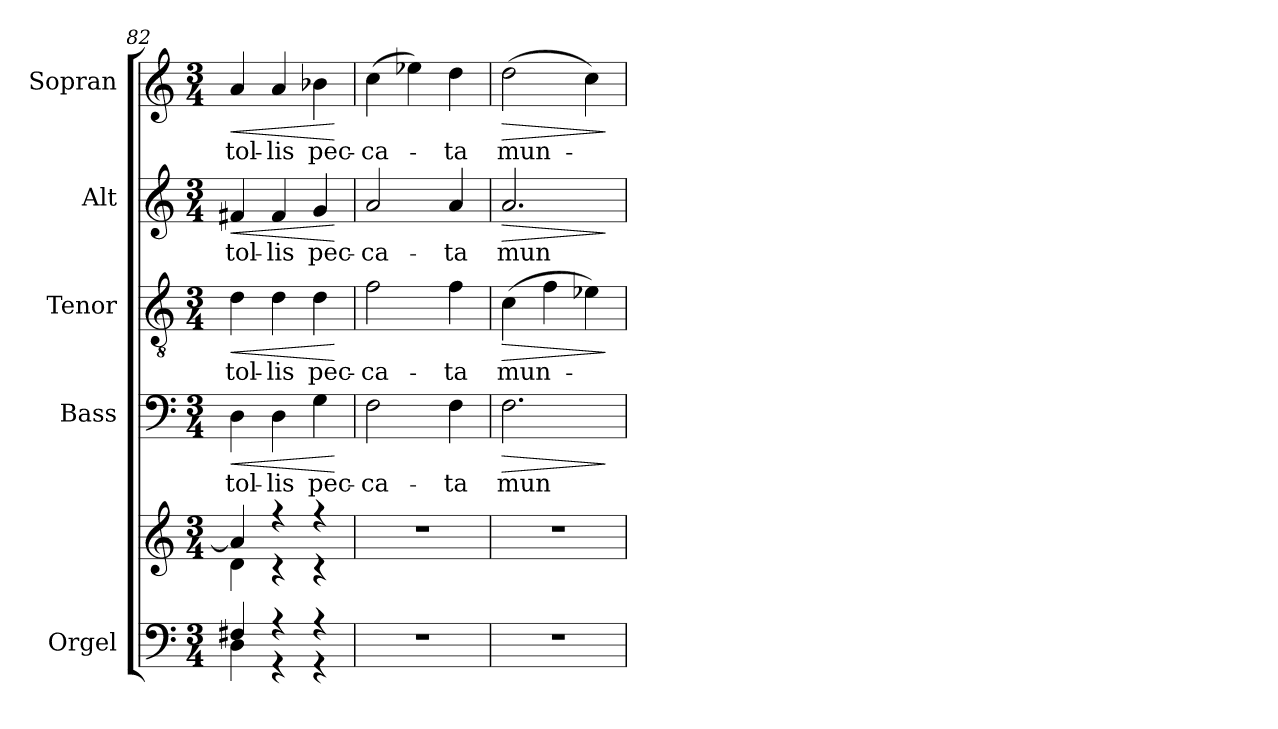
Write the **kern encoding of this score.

**kern	**kern	**kern	**text	**dynam	**kern	**text	**dynam	**kern	**text	**dynam	**kern	**text	**dynam
*part5	*part5	*part4	*part4	*part4	*part3	*part3	*part3	*part2	*part2	*part2	*part1	*part1	*part1
*staff6	*staff5	*staff4	*staff4	*staff4	*staff3	*staff3	*staff3	*staff2	*staff2	*staff2	*staff1	*staff1	*staff1
*I"Orgel	*	*I"Bass	*	*	*I"Tenor	*	*	*I"Alt	*	*	*I"Sopran	*	*
*I'Org.	*	*I'B.	*	*	*I'T.	*	*	*I'A.	*	*	*I'S.	*	*
*clefF4	*clefG2	*clefF4	*	*	*clefGv2	*	*	*clefG2	*	*	*clefG2	*	*
*k[]	*k[]	*k[]	*	*	*k[]	*	*	*k[]	*	*	*k[]	*	*
*C:	*C:	*C:	*	*	*C:	*	*	*C:	*	*	*C:	*	*
*M3/4	*M3/4	*M3/4	*	*	*M3/4	*	*	*M3/4	*	*	*M3/4	*	*
=82	=82	=82	=82	=82	=82	=82	=82	=82	=82	=82	=82	=82	=82
*^	*^	*	*	*	*	*	*	*	*	*	*	*	*
!	!	!	!	!	!LO:LY:b	!LO:HP:b	!	!LO:LY:b	!LO:HP:b	!	!LO:LY:b	!LO:HP:b	!	!LO:LY:b	!LO:HP:b
4F#X/	4D\	4a/]	4d\	4D\	tol-	<	4d\	tol-	<	4f#X/	tol-	<	4a/	tol-	<
!	!	!	!	!	!LO:LY:b	!	!	!LO:LY:b	!	!	!LO:LY:b	!	!	!LO:LY:b	!
4r	4r	4r	4r	4D\	-lis	.	4d\	-lis	.	4f#/	-lis	.	4a/	-lis	.
!	!	!	!	!	!LO:LY:b	!	!	!LO:LY:b	!	!	!LO:LY:b	!	!	!LO:LY:b	!
4r	4r	4r	4r	4G\	pec-	.	4d\	pec-	.	4g/	pec-	.	4b-X\	pec-	.
*v	*v	*	*	*	*	*	*	*	*	*	*	*	*	*	*
*	*v	*v	*	*	*	*	*	*	*	*	*	*	*	*
.	.	.	.	[	.	.	[	.	.	[	.	.	[
=83	=83	=83	=83	=83	=83	=83	=83	=83	=83	=83	=83	=83	=83
!	!	!	!LO:LY:b	!	!	!LO:LY:b	!	!	!LO:LY:b	!	!	!LO:LY:b	!
2.r	2.r	2F\	-ca-	.	2f\	-ca-	.	2a/	-ca-	.	(>4cc\	-ca-	.
.	.	.	.	.	.	.	.	.	.	.	4ee-X\)	.	.
!	!	!	!LO:LY:b	!	!	!LO:LY:b	!	!	!LO:LY:b	!	!	!LO:LY:b	!
.	.	4F\	-ta	.	4f\	-ta	.	4a/	-ta	.	4dd\	-ta	.
=84	=84	=84	=84	=84	=84	=84	=84	=84	=84	=84	=84	=84	=84
!	!	!	!LO:LY:b	!LO:HP:b	!	!LO:LY:b	!LO:HP:b	!	!LO:LY:b	!LO:HP:b	!	!LO:LY:b	!LO:HP:b
2.r	2.r	2.F\	mun-	>	(>4c\	mun-	>	2.a/	mun-	>	(>2dd\	mun-	>
.	.	.	.	.	4f\	.	.	.	.	.	.	.	.
.	.	.	.	.	4e-X\)	.	.	.	.	.	4cc\)	.	.
.	.	.	.	]	.	.	]	.	.	]	.	.	]
=	=	=	=	=	=	=	=	=	=	=	=	=	=
*-	*-	*-	*-	*-	*-	*-	*-	*-	*-	*-	*-	*-	*-
